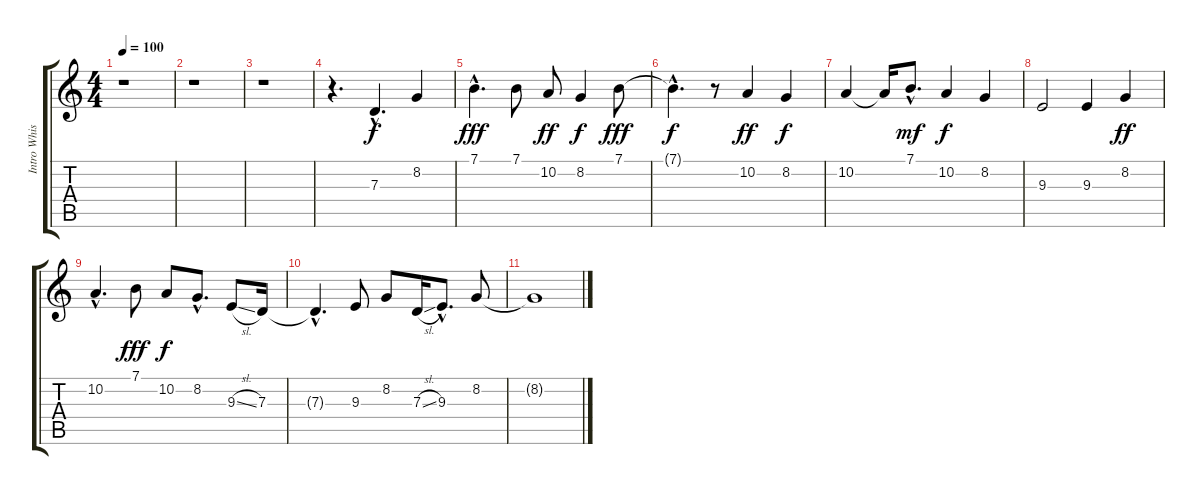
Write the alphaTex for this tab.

\track ("Intro Whistle" "Intro Whis") {instrument harmonica}
\staff {score tabs}
\tuning (E4 B3 G3 D3 A2 E2) {hide}
\ts (4 4)
\tempo 100
\clef g2
\ks c
r.1{dy f} |
r.1 |
r.1 |
r.4{d} 7.3{hac}.4{d volume 12} 8.2.4 |
7.1{hac}.4{d dy fff} 7.1.8 10.2.8{dy ff} 8.2.4{dy f} 7.1.8{dy fff} |
7.1{hac t}.4{d dy f} r.8 10.2.4{dy ff} 8.2.4{dy f} |
10.2.4 10.2{t}.16 7.1{hac}.8{d dy mf} 10.2.4{dy f} 8.2.4 |
9.3.2 9.3.4 8.2.4{dy ff} |
10.2{hac}.4{d} 7.1.8{dy fff} 10.2.8{dy f} 8.2{hac}.8{d} 9.3{sl}.8 7.3.16 |
7.3{hac t}.4{d} 9.3.8 8.2.8 7.3{sl}.16 9.3{hac}.8{d} 8.2.8 |
8.2{t}.1
